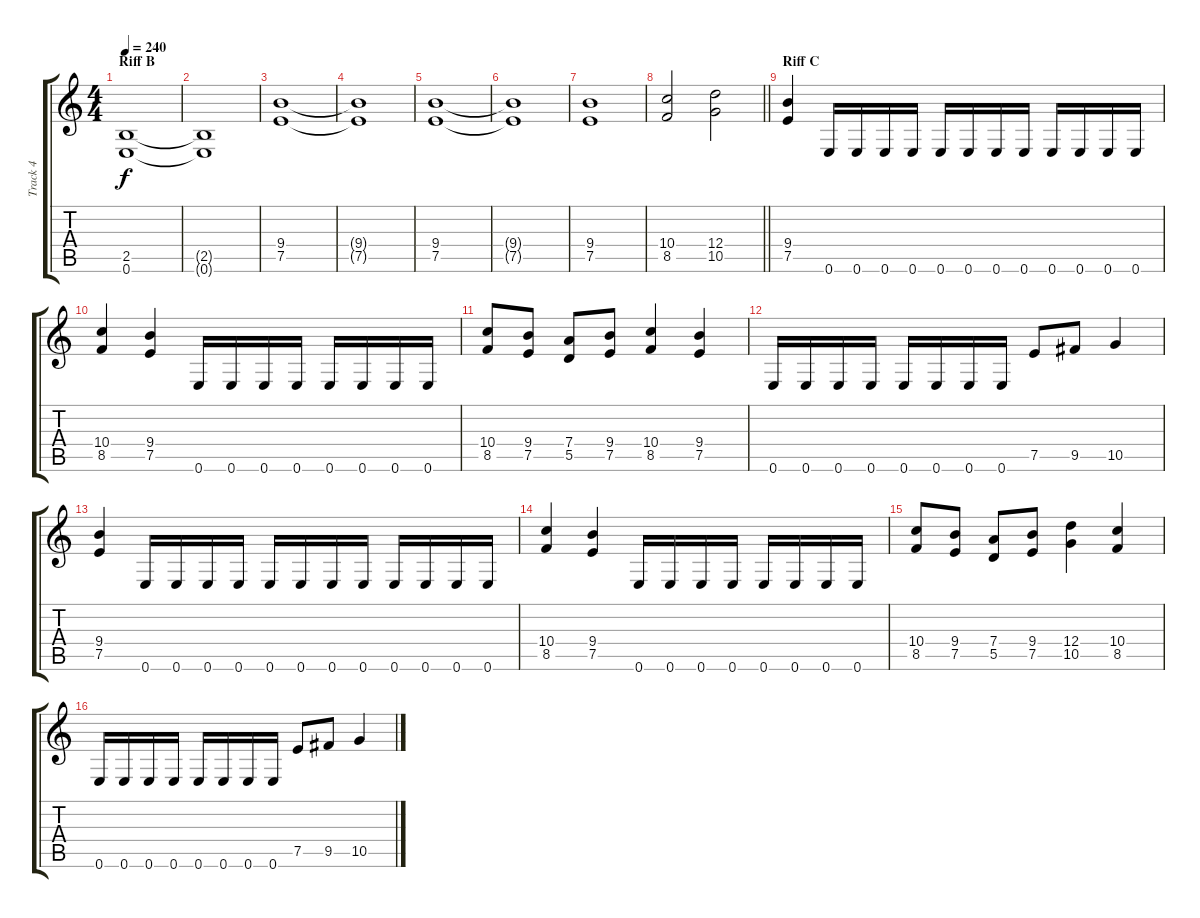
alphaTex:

\track ("Track 4" "Track 4") {instrument distortionguitar}
\staff {score tabs}
\tuning (E4 B3 G3 D3 A2 E2) {hide}
\ts (4 4)
\section ("" "Riff B")
\tempo 240
\clef g2
\ks c
(2.5 0.6).1{dy f} |
(2.5{t} 0.6{t}).1 |
(9.4 7.5).1 |
(9.4{t} 7.5{t}).1 |
(9.4 7.5).1 |
(9.4{t} 7.5{t}).1 |
(9.4 7.5).1 |
\barLineRight lightlight
(10.4 8.5).2 (12.4 10.5).2 |
\section ("" "Riff C")
(9.4 7.5).4 0.6.16 0.6.16 0.6.16 0.6.16 0.6.16 0.6.16 0.6.16 0.6.16 0.6.16 0.6.16 0.6.16 0.6.16 |
(10.4 8.5).4 (9.4 7.5).4 0.6.16 0.6.16 0.6.16 0.6.16 0.6.16 0.6.16 0.6.16 0.6.16 |
(10.4 8.5).8 (9.4 7.5).8 (7.4 5.5).8 (9.4 7.5).8 (10.4 8.5).4 (9.4 7.5).4 |
0.6.16 0.6.16 0.6.16 0.6.16 0.6.16 0.6.16 0.6.16 0.6.16 7.5.8 9.5.8 10.5.4 |
(9.4 7.5).4 0.6.16 0.6.16 0.6.16 0.6.16 0.6.16 0.6.16 0.6.16 0.6.16 0.6.16 0.6.16 0.6.16 0.6.16 |
(10.4 8.5).4 (9.4 7.5).4 0.6.16 0.6.16 0.6.16 0.6.16 0.6.16 0.6.16 0.6.16 0.6.16 |
(10.4 8.5).8 (9.4 7.5).8 (7.4 5.5).8 (9.4 7.5).8 (12.4 10.5).4 (10.4 8.5).4 |
0.6.16 0.6.16 0.6.16 0.6.16 0.6.16 0.6.16 0.6.16 0.6.16 7.5.8 9.5.8 10.5.4
